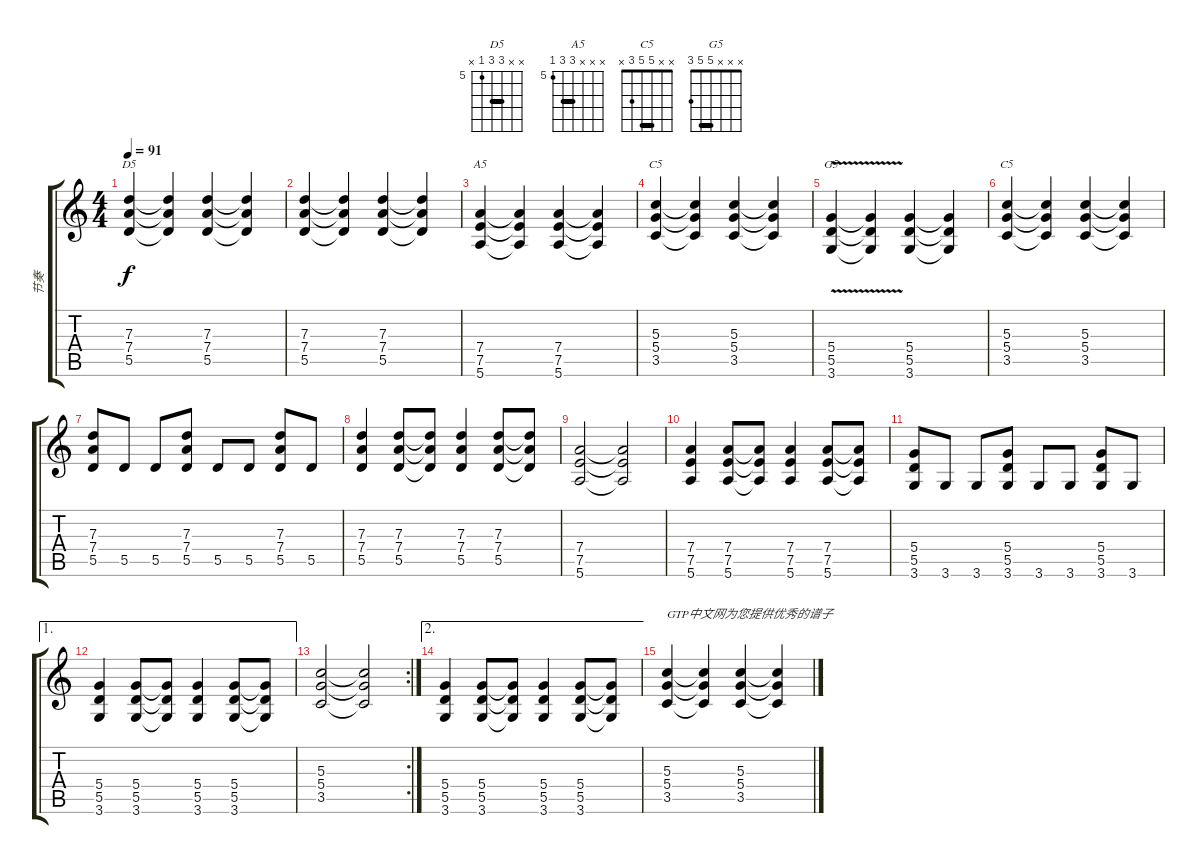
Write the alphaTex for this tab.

\track ("节奏" "节奏") {instrument overdrivenguitar}
\staff {score tabs}
\tuning (E4 B3 G3 D3 A2 E2) {hide}
\chord ("D5" x x 7 7 5 x) {firstfret 5 barre 7}
\chord ("A5" x x x 7 7 5) {firstfret 5 barre 7}
\chord ("C5" x x 5 5 3 x) {firstfret 3 barre 5}
\chord ("G5" x x x 5 5 3) {barre 5}
\chord ("C5" x x 5 5 3 x) {barre 5}
\ts (4 4)
\tempo 91
\clef g2
\ks c
(7.3 7.4 5.5).4{ch "D5" dy f} (7.3{t} 7.4{t} 5.5{t}).4 (7.3 7.4 5.5).4 (7.3{t} 7.4{t} 5.5{t}).4 |
(7.3 7.4 5.5).4 (7.3{t} 7.4{t} 5.5{t}).4 (7.3 7.4 5.5).4 (7.3{t} 7.4{t} 5.5{t}).4 |
(7.4 7.5 5.6).4{ch "A5"} (7.4{t} 7.5{t} 5.6{t}).4 (7.4 7.5 5.6).4 (7.4{t} 7.5{t} 5.6{t}).4 |
(5.3 5.4 3.5).4{ch "C5"} (5.3{t} 5.4{t} 3.5{t}).4 (5.3 5.4 3.5).4 (5.3{t} 5.4{t} 3.5{t}).4 |
(5.4 5.5 3.6{v}).4{ch "G5"} (5.4{t} 5.5{t} 3.6{t}).4 (5.4 5.5 3.6).4 (5.4{t} 5.5{t} 3.6{t}).4 |
(5.3 5.4 3.5).4{ch "C5"} (5.3{t} 5.4{t} 3.5{t}).4 (5.3 5.4 3.5).4 (5.3{t} 5.4{t} 3.5{t}).4 |
(7.3 7.4 5.5).8 5.5.8 5.5.8 (7.3 7.4 5.5).8 5.5.8 5.5.8 (7.3 7.4 5.5).8 5.5.8 |
(7.3 7.4 5.5).4 (7.3 7.4 5.5).8 (7.3{t} 7.4{t} 5.5{t}).8 (7.3 7.4 5.5).4 (7.3 7.4 5.5).8 (7.3{t} 7.4{t} 5.5{t}).8 |
(7.4 7.5 5.6).2 (7.4{t} 7.5{t} 5.6{t}).2 |
(7.4 7.5 5.6).4 (7.4 7.5 5.6).8 (7.4{t} 7.5{t} 5.6{t}).8 (7.4 7.5 5.6).4 (7.4 7.5 5.6).8 (7.4{t} 7.5{t} 5.6{t}).8 |
(5.4 5.5 3.6).8 3.6.8 3.6.8 (5.4 5.5 3.6).8 3.6.8 3.6.8 (5.4 5.5 3.6).8 3.6.8 |
\ae 1
(5.4 5.5 3.6).4 (5.4 5.5 3.6).8 (5.4{t} 5.5{t} 3.6{t}).8 (5.4 5.5 3.6).4 (5.4 5.5 3.6).8 (5.4{t} 5.5{t} 3.6{t}).8 |
\rc 2
(5.3 5.4 3.5).2 (5.3{t} 5.4{t} 3.5{t}).2 |
\ae 2
(5.4 5.5 3.6).4 (5.4 5.5 3.6).8 (5.4{t} 5.5{t} 3.6{t}).8 (5.4 5.5 3.6).4 (5.4 5.5 3.6).8 (5.4{t} 5.5{t} 3.6{t}).8 |
(5.3 5.4 3.5).4{txt "GTP中文网为您提供优秀的谱子"} (5.3{t} 5.4{t} 3.5{t}).4 (5.3 5.4 3.5).4 (5.3{t} 5.4{t} 3.5{t}).4
